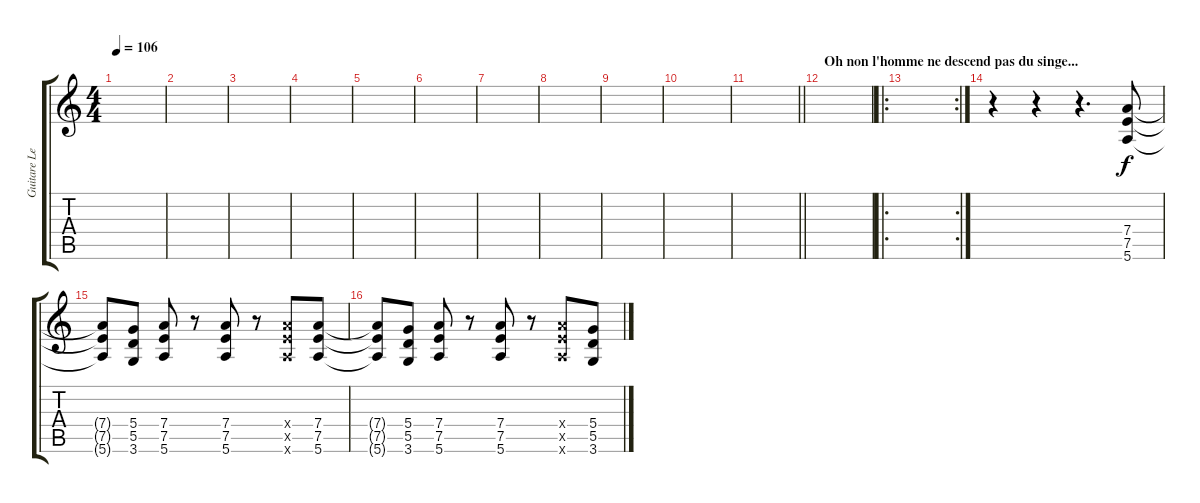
\track ("Guitare Lead" "Guitare Le") {instrument distortionguitar}
\staff {score tabs}
\tuning (E4 B3 G3 D3 A2 E2) {hide}
\ts (4 4)
\tempo 106
\clef g2
\ks c
|
|
|
|
|
|
|
|
|
|
\barLineRight lightlight
|
\section ("" "Oh non l'homme ne descend pas du singe... ")
|
\ro
\rc 2
|
r.4 r.4 r.4{d} (7.4 7.5 5.6).8 |
(7.4{t} 7.5{t} 5.6{t}).8 (5.4 5.5 3.6).8 (7.4 7.5 5.6).8 r.8 (7.4 7.5 5.6).8 r.8 (7.4{x} 7.5{x} 5.6{x}).8 (7.4 7.5 5.6).8 |
(7.4{t} 7.5{t} 5.6{t}).8 (5.4 5.5 3.6).8 (7.4 7.5 5.6).8 r.8 (7.4 7.5 5.6).8 r.8 (7.4{x} 7.5{x} 5.6{x}).8 (5.4 5.5 3.6).8
